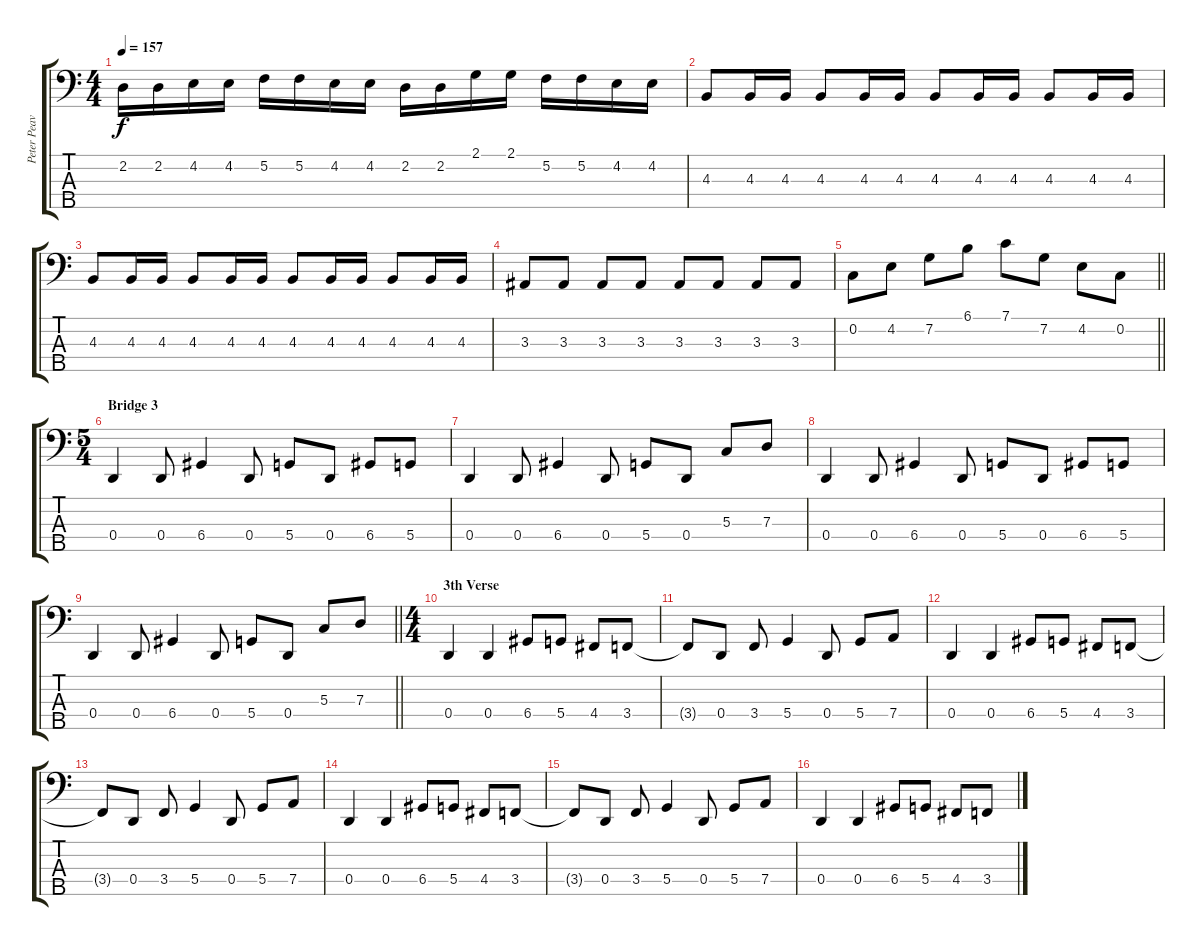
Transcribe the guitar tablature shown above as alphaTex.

\track ("Peter Peavy Wagner" "Peter Peav") {instrument electricbasspick}
\staff {score tabs}
\tuning (F2 C2 G1 D1 A0) {hide}
\ts (4 4)
\tempo 157
\clef f4
\ks c
2.2.16{dy f} 2.2.16 4.2.16 4.2.16 5.2.16 5.2.16 4.2.16 4.2.16 2.2.16 2.2.16 2.1.16 2.1.16 5.2.16 5.2.16 4.2.16 4.2.16 |
4.3.8 4.3.16 4.3.16 4.3.8 4.3.16 4.3.16 4.3.8 4.3.16 4.3.16 4.3.8 4.3.16 4.3.16 |
4.3.8 4.3.16 4.3.16 4.3.8 4.3.16 4.3.16 4.3.8 4.3.16 4.3.16 4.3.8 4.3.16 4.3.16 |
3.3.8 3.3.8 3.3.8 3.3.8 3.3.8 3.3.8 3.3.8 3.3.8 |
\barLineRight lightlight
0.2.8 4.2.8 7.2.8 6.1.8 7.1.8 7.2.8 4.2.8 0.2.8 |
\ts (5 4)
\section ("" "Bridge 3")
0.4.4 0.4.8 6.4.4 0.4.8 5.4.8 0.4.8 6.4.8 5.4.8 |
0.4.4 0.4.8 6.4.4 0.4.8 5.4.8 0.4.8 5.3.8 7.3.8 |
0.4.4 0.4.8 6.4.4 0.4.8 5.4.8 0.4.8 6.4.8 5.4.8 |
\barLineRight lightlight
0.4.4 0.4.8 6.4.4 0.4.8 5.4.8 0.4.8 5.3.8 7.3.8 |
\ts (4 4)
\section ("" "3th Verse")
0.4.4 0.4.4 6.4.8 5.4.8 4.4.8 3.4.8 |
3.4{t}.8 0.4.8 3.4.8 5.4.4 0.4.8 5.4.8 7.4.8 |
0.4.4 0.4.4 6.4.8 5.4.8 4.4.8 3.4.8 |
3.4{t}.8 0.4.8 3.4.8 5.4.4 0.4.8 5.4.8 7.4.8 |
0.4.4 0.4.4 6.4.8 5.4.8 4.4.8 3.4.8 |
3.4{t}.8 0.4.8 3.4.8 5.4.4 0.4.8 5.4.8 7.4.8 |
0.4.4 0.4.4 6.4.8 5.4.8 4.4.8 3.4.8
